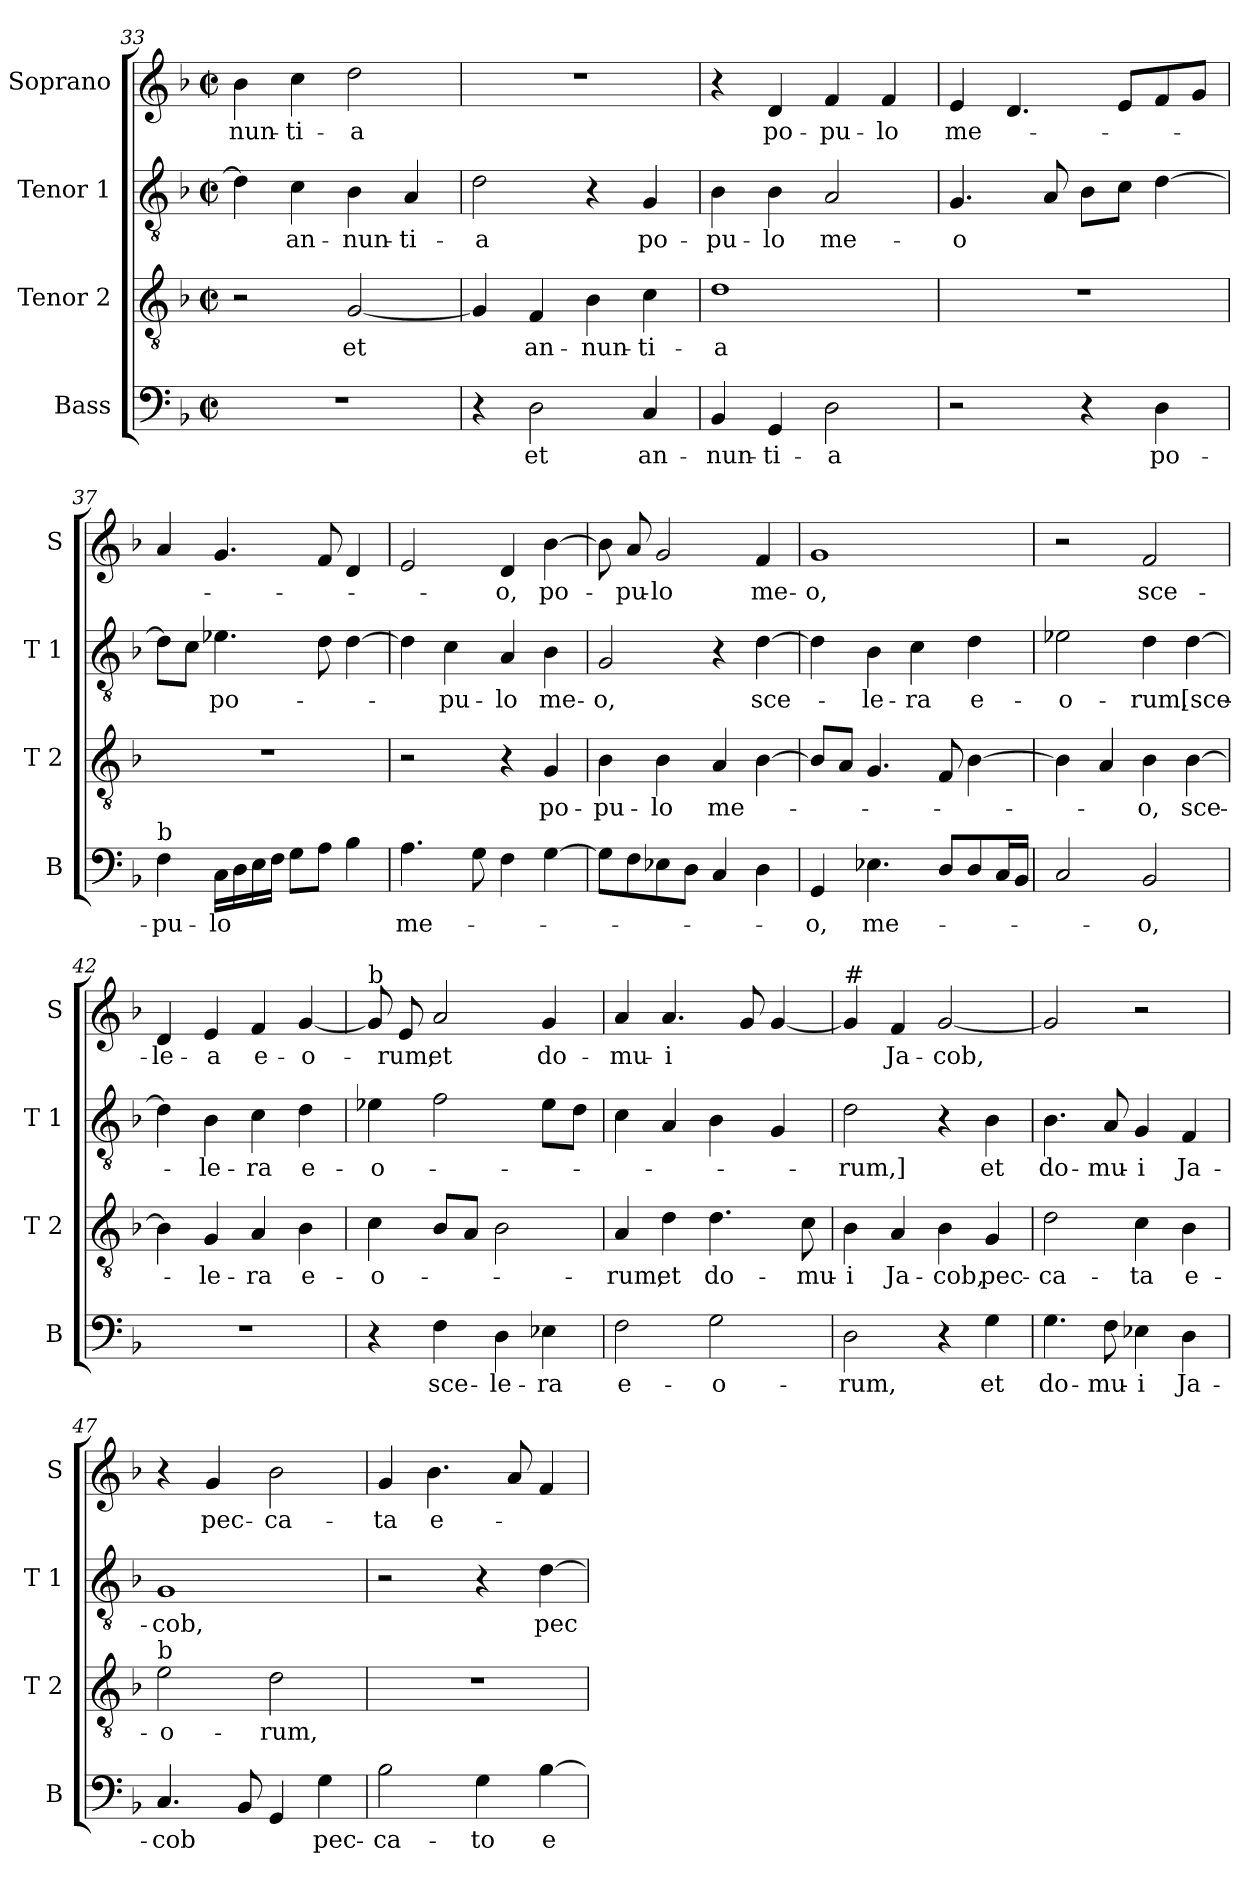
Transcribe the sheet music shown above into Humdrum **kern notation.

**kern	**text	**kern	**text	**kern	**text	**kern	**text
*part4	*part4	*part3	*part3	*part2	*part2	*part1	*part1
*staff4	*staff4	*staff3	*staff3	*staff2	*staff2	*staff1	*staff1
*I"Bass	*	*I"Tenor 2	*	*I"Tenor 1	*	*I"Soprano	*
*I'B	*	*I'T 2	*	*I'T 1	*	*I'S	*
*clefF4	*	*clefGv2	*	*clefGv2	*	*clefG2	*
*k[b-]	*	*k[b-]	*	*k[b-]	*	*k[b-]	*
*F:	*	*F:	*	*F:	*	*F:	*
*M2/2	*	*M2/2	*	*M2/2	*	*M2/2	*
*met(c|)	*	*met(c|)	*	*met(c|)	*	*met(c|)	*
=33	=33	=33	=33	=33	=33	=33	=33
1r	.	2r	.	4d\]	.	4b-\	-nun-
.	.	.	.	4c\	an-	4cc\	-ti-
.	.	[2G/	et	4B-\	-nun-	2dd\	-a
.	.	.	.	4A/	-ti-	.	.
=34	=34	=34	=34	=34	=34	=34	=34
4r	.	4G/]	.	2d\	-a	1r	.
2D\	et	4F/	an-	.	.	.	.
.	.	4B-\	-nun-	4r	.	.	.
4C/	an-	4c\	-ti-	4G/	po-	.	.
=35	=35	=35	=35	=35	=35	=35	=35
4BB-/	-nun-	1d	-a	4B-\	-pu-	4r	.
4GG/	-ti-	.	.	4B-\	-lo	4d/	po-
2D\	-a	.	.	2A/	me-	4f/	-pu-
.	.	.	.	.	.	4f/	-lo
=36	=36	=36	=36	=36	=36	=36	=36
2r	.	1r	.	4.G/	-o	4e/	me-
.	.	.	.	.	.	4.d/	.
.	.	.	.	8A/	.	.	.
4r	.	.	.	8B-\L	.	.	.
.	.	.	.	8c\J	.	8e/L	.
4D\	po-	.	.	[4d\	.	8f/	.
.	.	.	.	.	.	8g/J	.
!!LO:PB:g=z
=37	=37	=37	=37	=37	=37	=37	=37
!LO:TX:a:t=b	!	!	!	!	!	!	!
4F\	-pu-	1r	.	8d\L]	.	4a/	.
.	.	.	.	8c\J	.	.	.
16C\LL	-lo	.	.	4.e-X\	po-	4.g/	.
16D\	.	.	.	.	.	.	.
16E\	.	.	.	.	.	.	.
16F\JJ	.	.	.	.	.	.	.
8G\L	.	.	.	.	.	.	.
8A\J	.	.	.	8d\	.	8f/	.
4B-\	.	.	.	[4d\	.	4d/	.
=38	=38	=38	=38	=38	=38	=38	=38
4.A\	me-	2r	.	4d\]	.	2e/	.
.	.	.	.	4c\	-pu-	.	.
8G\	.	.	.	.	.	.	.
4F\	.	4r	.	4A/	-lo	4d/	-o,
[4G\	.	4G/	po-	4B-\	me-	[4b-\	po-
=39	=39	=39	=39	=39	=39	=39	=39
8G\L]	.	4B-\	-pu-	2G/	-o,	8b-\]	.
8F\	.	.	.	.	.	8a/	-pu-
8E-X\	.	4B-\	-lo	.	.	2g/	-lo
8D\J	.	.	.	.	.	.	.
4C/	.	4A/	me-	4r	.	.	.
4D\	.	[4B-\	.	[4d\	sce-	4f/	me-
=40	=40	=40	=40	=40	=40	=40	=40
4GG/	-o,	8B-/L]	.	4d\]	.	1g	-o,
.	.	8A/J	.	.	.	.	.
4.E-X\	me-	4.G/	.	4B-\	-le-	.	.
.	.	.	.	4c\	-ra	.	.
8D/L	.	8F/	.	.	.	.	.
8D/	.	[4B-\	.	4d\	e-	.	.
16C/L	.	.	.	.	.	.	.
16BB-/JJ	.	.	.	.	.	.	.
=41	=41	=41	=41	=41	=41	=41	=41
2C/	.	4B-\]	.	2e-X\	-o-	2r	.
.	.	4A/	.	.	.	.	.
2BB-/	-o,	4B-\	-o,	4d\	-rum,	2f/	sce-
.	.	[4B-\	sce-	[4d\	[sce-	.	.
=42	=42	=42	=42	=42	=42	=42	=42
1r	.	4B-\]	.	4d\]	.	4d/	-le-
.	.	4G/	-le-	4B-\	-le-	4e/	-a
.	.	4A/	-ra	4c\	-ra	4f/	e-
.	.	4B-\	e-	4d\	e-	[4g/	-o-
!!LO:LB:g=z
=43	=43	=43	=43	=43	=43	=43	=43
!	!	!	!	!	!	!LO:TX:a:t=b	!
4r	.	4c\	-o-	4e-X\	-o-	8g/]	.
.	.	.	.	.	.	8e/	-rum,
4F\	sce-	8B-/L	.	2f\	.	2a/	et
.	.	8A/J	.	.	.	.	.
4D\	-le-	2B-\	.	.	.	.	.
4E-X\	-ra	.	.	8e-\L	.	4g/	do-
.	.	.	.	8d\J	.	.	.
=44	=44	=44	=44	=44	=44	=44	=44
2F\	e-	4A/	-rum,	4c\	.	4a/	-mu-
.	.	4d\	et	4A/	.	4.a/	-i
2G\	-o-	4.d\	do-	4B-\	.	.	.
.	.	.	.	.	.	8g/	.
.	.	.	.	4G/	.	[4g/	.
.	.	8c\	-mu-	.	.	.	.
=45	=45	=45	=45	=45	=45	=45	=45
!	!	!	!	!	!	!LO:TX:a:t=#	!
2D\	-rum,	4B-\	-i	2d\	-rum,]	4g/]	.
.	.	4A/	Ja-	.	.	4f/	Ja-
4r	.	4B-\	-cob,	4r	.	[2g/	-cob,
4G\	et	4G/	pec-	4B-\	et	.	.
=46	=46	=46	=46	=46	=46	=46	=46
4.G\	do-	2d\	-ca-	4.B-\	do-	2g/]	.
8F\	-mu-	.	.	8A/	-mu-	.	.
4E-X\	-i	4c\	-ta	4G/	-i	2r	.
4D\	Ja-	4B-\	e-	4F/	Ja-	.	.
=47	=47	=47	=47	=47	=47	=47	=47
!	!	!LO:TX:a:t=b	!	!	!	!	!
4.C/	-cob	2e\	-o-	1G	-cob,	4r	.
.	.	.	.	.	.	4g/	pec-
8BB-/	.	.	.	.	.	.	.
4GG/	.	2d\	-rum,	.	.	2b-\	-ca-
4G\	pec-	.	.	.	.	.	.
=48	=48	=48	=48	=48	=48	=48	=48
2B-\	-ca-	1r	.	2r	.	4g/	-ta
.	.	.	.	.	.	4.b-\	e-
4G\	-to	.	.	4r	.	.	.
.	.	.	.	.	.	8a/	.
[4B-\	e-	.	.	[4d\	pec-	4f/	.
=	=	=	=	=	=	=	=
*-	*-	*-	*-	*-	*-	*-	*-
